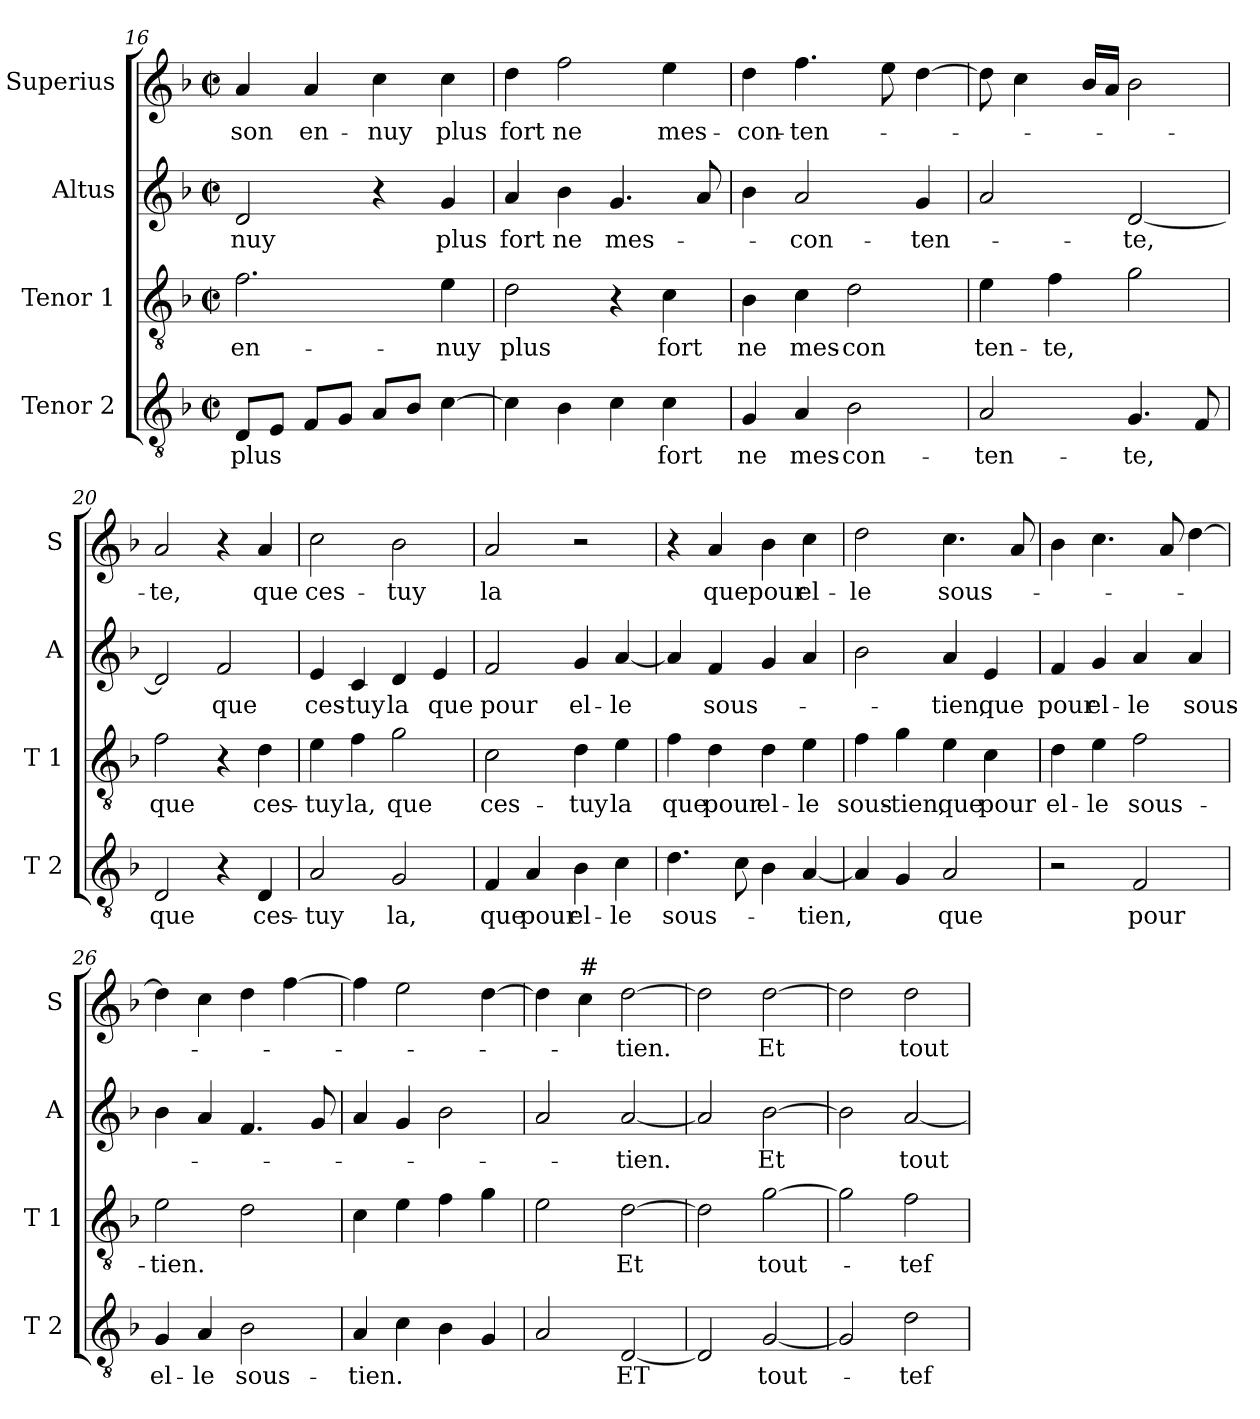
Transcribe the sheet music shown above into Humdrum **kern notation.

**kern	**text	**kern	**text	**kern	**text	**kern	**text
*part4	*part4	*part3	*part3	*part2	*part2	*part1	*part1
*staff4	*staff4	*staff3	*staff3	*staff2	*staff2	*staff1	*staff1
*I"Tenor 2	*	*I"Tenor 1	*	*I"Altus	*	*I"Superius	*
*I'T 2	*	*I'T 1	*	*I'A	*	*I'S	*
!!LO:PB:g=z
*clefGv2	*	*clefGv2	*	*clefG2	*	*clefG2	*
*k[b-]	*	*k[b-]	*	*k[b-]	*	*k[b-]	*
*F:	*	*F:	*	*F:	*	*F:	*
*M2/2	*	*M2/2	*	*M2/2	*	*M2/2	*
*met(c|)	*	*met(c|)	*	*met(c|)	*	*met(c|)	*
=16	=16	=16	=16	=16	=16	=16	=16
8D/L	plus	2.f\	en-	2d/	-nuy	4a/	son
8E/J	.	.	.	.	.	.	.
8F/L	.	.	.	.	.	4a/	en-
8G/J	.	.	.	.	.	.	.
8A/L	.	.	.	4r	.	4cc\	-nuy
8B-/J	.	.	.	.	.	.	.
[4c\	.	4e\	-nuy	4g/	plus	4cc\	plus
=17	=17	=17	=17	=17	=17	=17	=17
4c\]	.	2d\	plus	4a/	fort	4dd\	fort
4B-\	.	.	.	4b-\	ne	2ff\	ne
4c\	.	4r	.	4.g/	mes-	.	.
4c\	fort	4c\	fort	.	.	4ee\	mes-
.	.	.	.	8a/	.	.	.
=18	=18	=18	=18	=18	=18	=18	=18
4G/	ne	4B-\	ne	4b-\	.	4dd\	-con-
4A/	mes-	4c\	mes-	2a/	-con-	4.ff\	-ten-
2B-\	-con-	2d\	-con	.	.	.	.
.	.	.	.	.	.	8ee\	.
.	.	.	.	4g/	-ten-	[4dd\	.
=19	=19	=19	=19	=19	=19	=19	=19
2A/	-ten-	4e\	ten-	2a/	.	8dd\]	.
.	.	.	.	.	.	4cc\	.
.	.	4f\	-te,	.	.	.	.
.	.	.	.	.	.	16b-/LL	.
.	.	.	.	.	.	16a/JJ	.
4.G/	-te,	2g\	.	[2d/	-te,	2b-\	.
8F/	.	.	.	.	.	.	.
=20	=20	=20	=20	=20	=20	=20	=20
2D/	que	2f\	que	2d/]	.	2a/	-te,
4r	.	4r	.	2f/	que	4r	.
4D/	ces-	4d\	ces-	.	.	4a/	que
!!LO:LB:g=z
=21	=21	=21	=21	=21	=21	=21	=21
2A/	-tuy	4e\	-tuy	4e/	ces-	2cc\	ces-
.	.	4f\	la,	4c/	-tuy	.	.
2G/	la,	2g\	que	4d/	la	2b-\	-tuy
.	.	.	.	4e/	que	.	.
=22	=22	=22	=22	=22	=22	=22	=22
4F/	que	2c\	ces-	2f/	pour	2a/	la
4A/	pour	.	.	.	.	.	.
4B-\	el-	4d\	-tuy	4g/	el-	2r	.
4c\	-le	4e\	la	[4a/	-le	.	.
=23	=23	=23	=23	=23	=23	=23	=23
4.d\	sous-	4f\	que	4a/]	.	4r	.
.	.	4d\	pour	4f/	sous-	4a/	que
8c\	.	.	.	.	.	.	.
4B-\	.	4d\	el-	4g/	.	4b-\	pour
[4A/	-tien,	4e\	-le	4a/	.	4cc\	el-
=24	=24	=24	=24	=24	=24	=24	=24
4A/]	.	4f\	sous-	2b-\	.	2dd\	-le
4G/	.	4g\	-tien,	.	.	.	.
2A/	que	4e\	que	4a/	-tien,	4.cc\	sous-
.	.	4c\	pour	4e/	que	.	.
.	.	.	.	.	.	8a/	.
=25	=25	=25	=25	=25	=25	=25	=25
2r	.	4d\	el-	4f/	pour	4b-\	.
.	.	4e\	-le	4g/	el-	4.cc\	.
2F/	pour	2f\	sous-	4a/	-le	.	.
.	.	.	.	.	.	8a/	.
.	.	.	.	4a/	sous-	[4dd\	.
!!LO:LB:g=z
=26	=26	=26	=26	=26	=26	=26	=26
4G/	el-	2e\	-tien.	4b-\	.	4dd\]	.
4A/	-le	.	.	4a/	.	4cc\	.
2B-\	sous-	2d\	.	4.f/	.	4dd\	.
.	.	.	.	.	.	[4ff\	.
.	.	.	.	8g/	.	.	.
=27	=27	=27	=27	=27	=27	=27	=27
4A/	-tien.	4c\	.	4a/	.	4ff\]	.
4c\	.	4e\	.	4g/	.	2ee\	.
4B-\	.	4f\	.	2b-\	.	.	.
4G/	.	4g\	.	.	.	[4dd\	.
=28	=28	=28	=28	=28	=28	=28	=28
2A/	.	2e\	.	2a/	.	4dd\]	.
!	!	!	!	!	!	!LO:TX:a:t=#	!
.	.	.	.	.	.	4cc\	.
[2D/	ET	[2d\	Et	[2a/	-tien.	[2dd\	-tien.
=29	=29	=29	=29	=29	=29	=29	=29
2D/]	.	2d\]	.	2a/]	.	2dd\]	.
[2G/	tout-	[2g\	tout-	[2b-\	Et	[2dd\	Et
=30	=30	=30	=30	=30	=30	=30	=30
2G/]	.	2g\]	.	2b-\]	.	2dd\]	.
2d\	-tef-	2f\	-tef-	[2a/	tout-	2dd\	tout-
=	=	=	=	=	=	=	=
*-	*-	*-	*-	*-	*-	*-	*-
